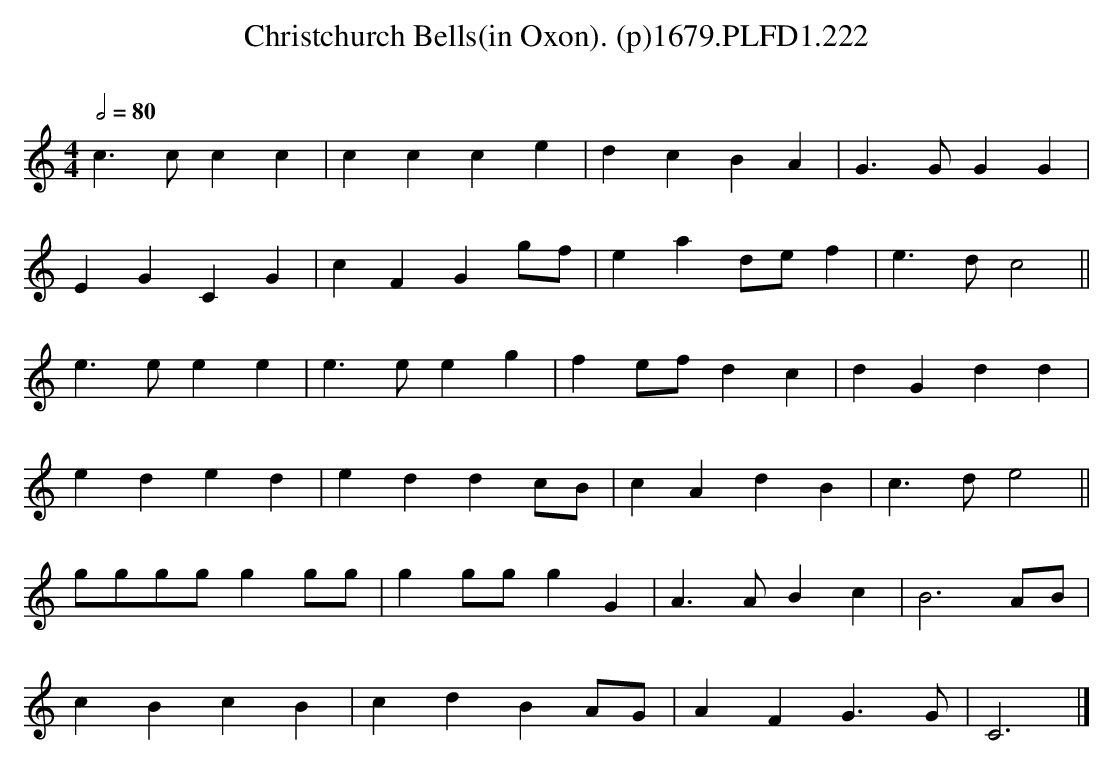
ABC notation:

X:1
T:Christchurch Bells(in Oxon). (p)1679.PLFD1.222
M:4/4
L:1/8
Q:1/2=80
O:
K:C
c3 c c2 c2|c2 c2 c2 e2|d2 c2 B2 A2|G3 G G2 G2|
E2 G2 C2 G2|c2 F2 G2 gf|e2 a2 de f2|e3 d c4||
e3 e e2 e2|e3 e e2 g2|f2 ef d2 c2|d2 G2 d2 d2|
e2 d2 e2 d2|e2 d2 d2 cB|c2 A2 d2B2|c3 d e4||
gggg g2 gg|g2 gg g2 G2|A3 A B2 c2|B6 AB|
c2 B2 c2 B2|c2 d2 B2 AG|A2 F2 G3 G| C6|]
